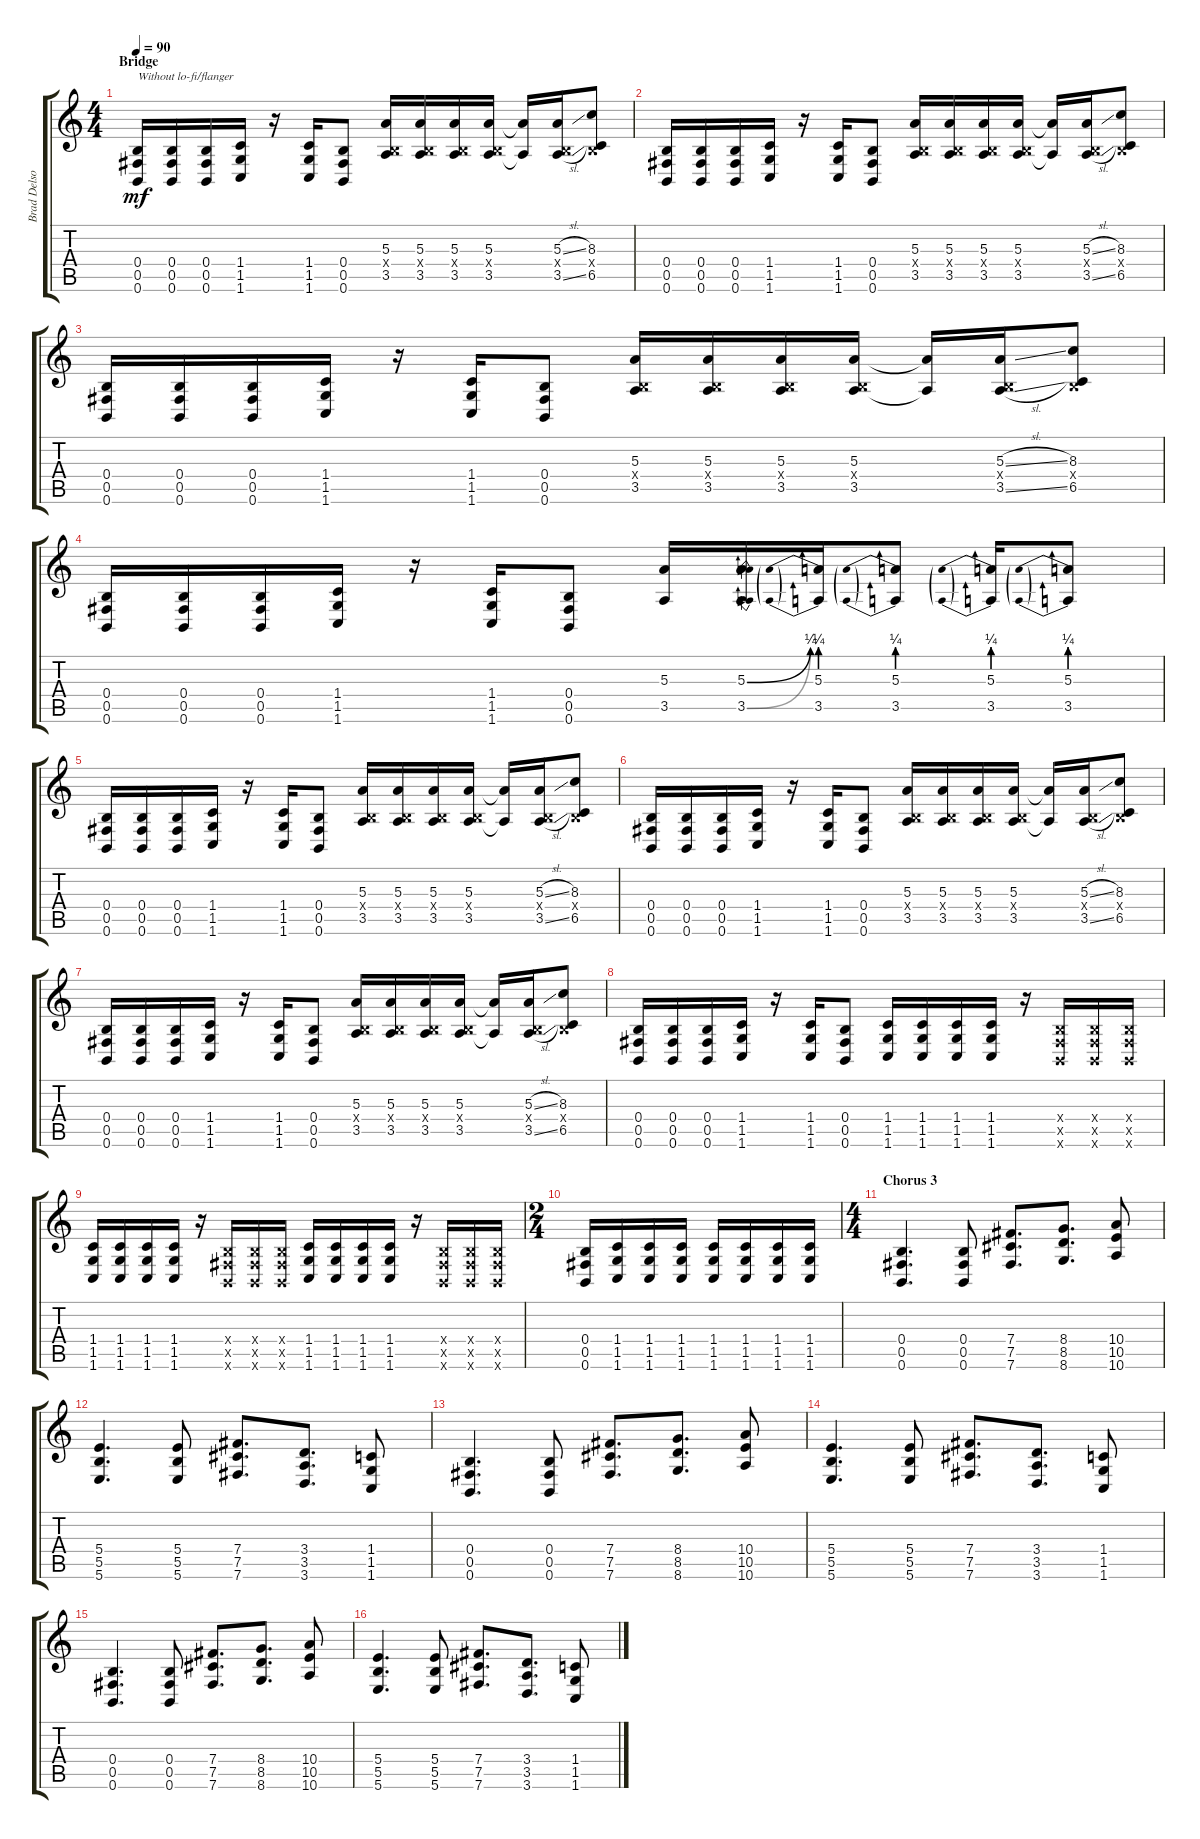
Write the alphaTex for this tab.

\track ("Brad Delson (Guitar)" "Brad Delso") {instrument distortionguitar}
\staff {score tabs}
\tuning (Db4 Ab3 E3 B2 Gb2 B1) {hide}
\ts (4 4)
\section ("" "Bridge")
\tempo 90
\clef g2
\ks c
(0.4 0.5 0.6).16{txt "Without lo-fi/flanger" dy mf} (0.4 0.5 0.6).16 (0.4 0.5 0.6).16 (1.4 1.5 1.6).16 r.16 (1.4 1.5 1.6).16 (0.4 0.5 0.6).8 (5.3 0.4{x} 3.5).16 (5.3 0.4{x} 3.5).16 (5.3 0.4{x} 3.5).16 (5.3 0.4{x} 3.5).16 (5.3{t} 3.5{t}).16 (5.3{sl} 0.4{x} 3.5{sl}).16 (8.3 0.4{x} 6.5).8 |
(0.4 0.5 0.6).16 (0.4 0.5 0.6).16 (0.4 0.5 0.6).16 (1.4 1.5 1.6).16 r.16 (1.4 1.5 1.6).16 (0.4 0.5 0.6).8 (5.3 0.4{x} 3.5).16 (5.3 0.4{x} 3.5).16 (5.3 0.4{x} 3.5).16 (5.3 0.4{x} 3.5).16 (5.3{t} 3.5{t}).16 (5.3{sl} 0.4{x} 3.5{sl}).16 (8.3 0.4{x} 6.5).8 |
(0.4 0.5 0.6).16 (0.4 0.5 0.6).16 (0.4 0.5 0.6).16 (1.4 1.5 1.6).16 r.16 (1.4 1.5 1.6).16 (0.4 0.5 0.6).8 (5.3 0.4{x} 3.5).16 (5.3 0.4{x} 3.5).16 (5.3 0.4{x} 3.5).16 (5.3 0.4{x} 3.5).16 (5.3{t} 3.5{t}).16 (5.3{sl} 0.4{x} 3.5{sl}).16 (8.3 0.4{x} 6.5).8 |
(0.4 0.5 0.6).16 (0.4 0.5 0.6).16 (0.4 0.5 0.6).16 (1.4 1.5 1.6).16 r.16 (1.4 1.5 1.6).16 (0.4 0.5 0.6).8 (5.3 3.5).16 (5.3{be (bend 0 0 60 1)} 3.5{be (bend 0 0 60 1)}).16 (5.3{be (prebend 0 1 60 1)} 3.5{be (prebend 0 1 60 1)}).16 (5.3{be (prebend 0 1 60 1)} 3.5{be (prebend 0 1 60 1)}).8 (5.3{be (prebend 0 1 60 1)} 3.5{be (prebend 0 1 60 1)}).16 (5.3{be (prebend 0 1 60 1)} 3.5{be (prebend 0 1 60 1)}).8 |
(0.4 0.5 0.6).16 (0.4 0.5 0.6).16 (0.4 0.5 0.6).16 (1.4 1.5 1.6).16 r.16 (1.4 1.5 1.6).16 (0.4 0.5 0.6).8 (5.3 0.4{x} 3.5).16 (5.3 0.4{x} 3.5).16 (5.3 0.4{x} 3.5).16 (5.3 0.4{x} 3.5).16 (5.3{t} 3.5{t}).16 (5.3{sl} 0.4{x} 3.5{sl}).16 (8.3 0.4{x} 6.5).8 |
(0.4 0.5 0.6).16 (0.4 0.5 0.6).16 (0.4 0.5 0.6).16 (1.4 1.5 1.6).16 r.16 (1.4 1.5 1.6).16 (0.4 0.5 0.6).8 (5.3 0.4{x} 3.5).16 (5.3 0.4{x} 3.5).16 (5.3 0.4{x} 3.5).16 (5.3 0.4{x} 3.5).16 (5.3{t} 3.5{t}).16 (5.3{sl} 0.4{x} 3.5{sl}).16 (8.3 0.4{x} 6.5).8 |
(0.4 0.5 0.6).16 (0.4 0.5 0.6).16 (0.4 0.5 0.6).16 (1.4 1.5 1.6).16 r.16 (1.4 1.5 1.6).16 (0.4 0.5 0.6).8 (5.3 0.4{x} 3.5).16 (5.3 0.4{x} 3.5).16 (5.3 0.4{x} 3.5).16 (5.3 0.4{x} 3.5).16 (5.3{t} 3.5{t}).16 (5.3{sl} 0.4{x} 3.5{sl}).16 (8.3 0.4{x} 6.5).8 |
(0.4 0.5 0.6).16 (0.4 0.5 0.6).16 (0.4 0.5 0.6).16 (1.4 1.5 1.6).16 r.16 (1.4 1.5 1.6).16 (0.4 0.5 0.6).8 (1.4 1.5 1.6).16 (1.4 1.5 1.6).16 (1.4 1.5 1.6).16 (1.4 1.5 1.6).16 r.16 (0.4{x} 0.5{x} 0.6{x}).16 (0.4{x} 0.5{x} 0.6{x}).16 (0.4{x} 0.5{x} 0.6{x}).16 |
(1.4 1.5 1.6).16 (1.4 1.5 1.6).16 (1.4 1.5 1.6).16 (1.4 1.5 1.6).16 r.16 (0.4{x} 0.5{x} 0.6{x}).16 (0.4{x} 0.5{x} 0.6{x}).16 (0.4{x} 0.5{x} 0.6{x}).16 (1.4 1.5 1.6).16 (1.4 1.5 1.6).16 (1.4 1.5 1.6).16 (1.4 1.5 1.6).16 r.16 (0.4{x} 0.5{x} 0.6{x}).16 (0.4{x} 0.5{x} 0.6{x}).16 (0.4{x} 0.5{x} 0.6{x}).16 |
\ts (2 4)
(0.4 0.5 0.6).16 (1.4 1.5 1.6).16 (1.4 1.5 1.6).16 (1.4 1.5 1.6).16 (1.4 1.5 1.6).16 (1.4 1.5 1.6).16 (1.4 1.5 1.6).16 (1.4 1.5 1.6).16 |
\ts (4 4)
\section ("" "Chorus 3")
(0.4 0.5 0.6).4{d} (0.4 0.5 0.6).8 (7.4 7.5 7.6).8{d} (8.4 8.5 8.6).8{d} (10.4 10.5 10.6).8 |
(5.4 5.5 5.6).4{d} (5.4 5.5 5.6).8 (7.4 7.5 7.6).8{d} (3.4 3.5 3.6).8{d} (1.4 1.5 1.6).8 |
(0.4 0.5 0.6).4{d} (0.4 0.5 0.6).8 (7.4 7.5 7.6).8{d} (8.4 8.5 8.6).8{d} (10.4 10.5 10.6).8 |
(5.4 5.5 5.6).4{d} (5.4 5.5 5.6).8 (7.4 7.5 7.6).8{d} (3.4 3.5 3.6).8{d} (1.4 1.5 1.6).8 |
(0.4 0.5 0.6).4{d} (0.4 0.5 0.6).8 (7.4 7.5 7.6).8{d} (8.4 8.5 8.6).8{d} (10.4 10.5 10.6).8 |
(5.4 5.5 5.6).4{d} (5.4 5.5 5.6).8 (7.4 7.5 7.6).8{d} (3.4 3.5 3.6).8{d} (1.4 1.5 1.6).8
